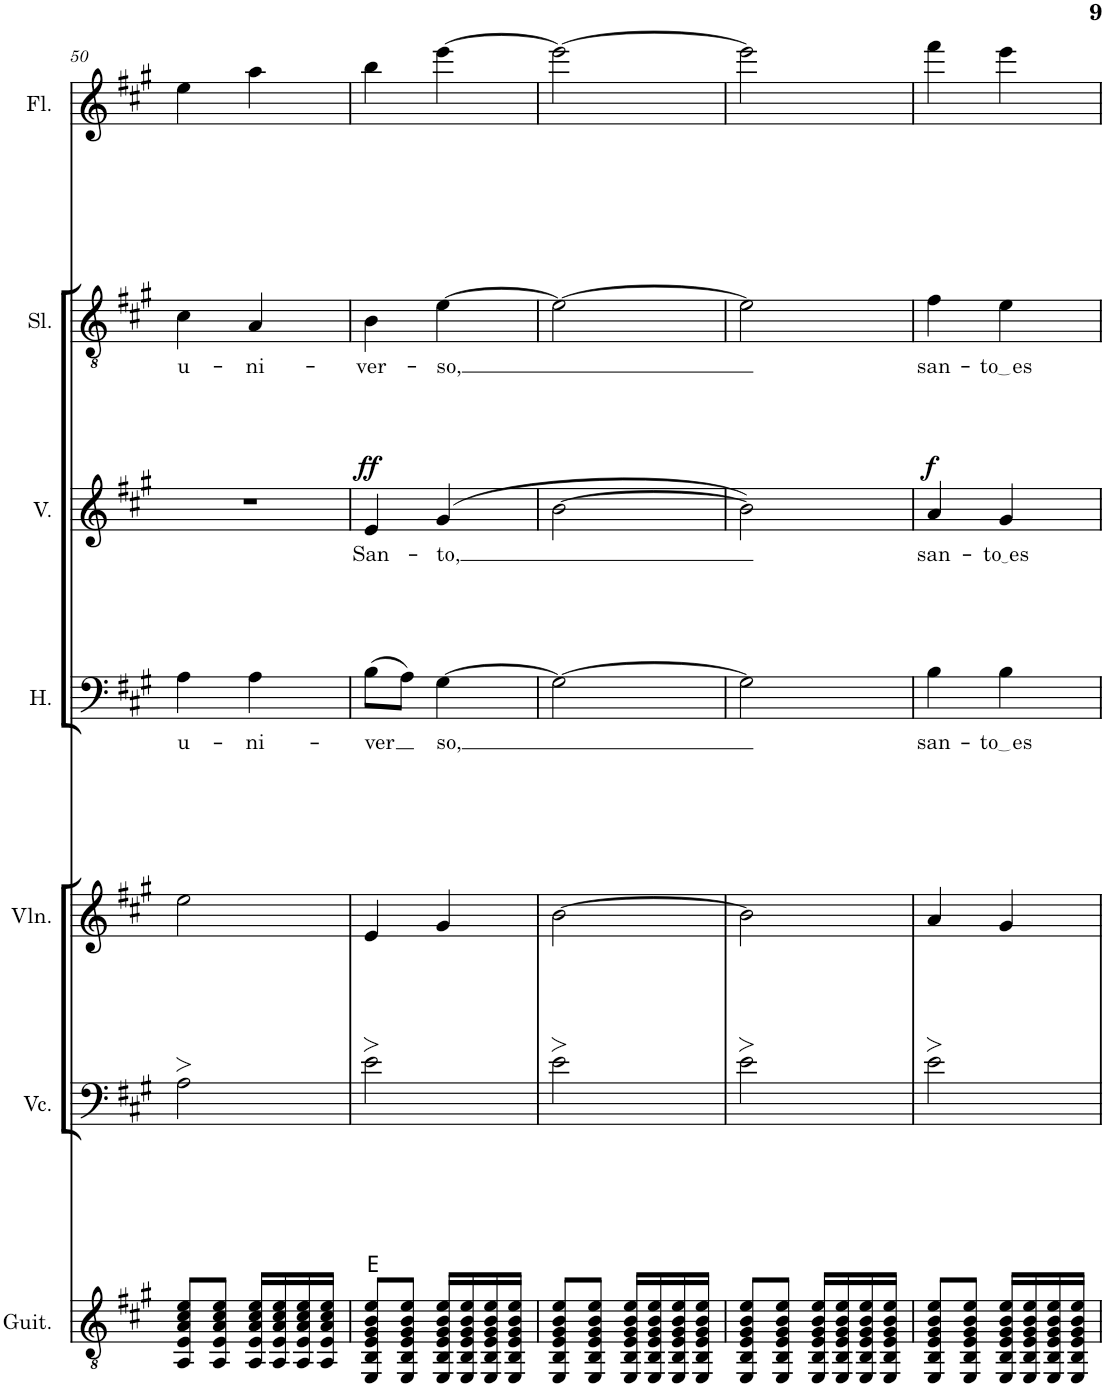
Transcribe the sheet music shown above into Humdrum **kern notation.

**kern	**harte	**kern	**kern	**kern	**text	**kern	**text	**dynam	**kern	**text	**kern
*part7	*part7	*part6	*part5	*part4	*part4	*part3	*part3	*part3	*part2	*part2	*part1
*staff7	*	*staff6	*staff5	*staff4	*staff4	*staff3	*staff3	*staff3	*staff2	*staff2	*staff1
*I"Guitarra clásica	*	*I"Violonchelo	*I"Violín	*I"Hombres	*	*I"Mujeres	*	*	*I"Solista	*	*I"Flauta
*I'Guit.	*	*I'Vc.	*I'Vln.	*I'H.	*	*	*	*	*I'Sl.	*	*I'Fl.
!!LO:PB:g=z
*clefGv2	*	*clefF4	*clefG2	*clefF4	*	*clefG2	*	*	*clefGv2	*	*clefG2
*	*	*	*	*	*	*	*	*	*Trd4c7	*	*
*k[f#c#g#]	*	*k[f#c#g#]	*k[f#c#g#]	*k[f#c#g#]	*	*k[f#c#g#]	*	*	*k[f#c#g#]	*	*k[f#c#g#]
*M2/4	*	*M2/4	*M2/4	*M2/4	*	*M2/4	*	*	*M2/4	*	*M2/4
=50	=50	=50	=50	=50	=50	=50	=50	=50	=50	=50	=50
!	!	!	!	!	!LO:LY:b	!	!	!	!	!LO:LY:b	!
8AA/ 8E/ 8A/ 8c#/ 8e/L	.	2A>\	2ee\	4A\	u-	2r	.	.	4c#\	u-	4ee\
8AA/ 8E/ 8A/ 8c#/ 8e/J	.	.	.	.	.	.	.	.	.	.	.
!	!	!	!	!	!LO:LY:b	!	!	!	!	!LO:LY:b	!
16AA/ 16E/ 16A/ 16c#/ 16e/LL	.	.	.	4A\	-ni-	.	.	.	4A/	-ni-	4aa\
16AA/ 16E/ 16A/ 16c#/ 16e/	.	.	.	.	.	.	.	.	.	.	.
16AA/ 16E/ 16A/ 16c#/ 16e/	.	.	.	.	.	.	.	.	.	.	.
16AA/ 16E/ 16A/ 16c#/ 16e/JJ	.	.	.	.	.	.	.	.	.	.	.
=51	=51	=51	=51	=51	=51	=51	=51	=51	=51	=51	=51
!	!	!	!	!	!LO:LY:b	!	!LO:LY:b	!LO:DY:a	!	!LO:LY:b	!
8EE/ 8BB/ 8E/ 8G#/ 8B/ 8e/L	E:maj	2e>\	4e/	(8B\L	-ver	4e/	San-	ff	4B\	-ver-	4bb\
8EE/ 8BB/ 8E/ 8G#/ 8B/ 8e/J	.	.	.	8A\J)	.	.	.	.	.	.	.
!	!	!	!	!	!LO:LY:b	!	!LO:LY:b	!	!	!LO:LY:b	!
16EE/ 16BB/ 16E/ 16G#/ 16B/ 16e/LL	.	.	4g#/	[4G#\	so,	(4g#/	-to,	.	[4e\	-so,	[4eee\
16EE/ 16BB/ 16E/ 16G#/ 16B/ 16e/	.	.	.	.	.	.	.	.	.	.	.
16EE/ 16BB/ 16E/ 16G#/ 16B/ 16e/	.	.	.	.	.	.	.	.	.	.	.
16EE/ 16BB/ 16E/ 16G#/ 16B/ 16e/JJ	.	.	.	.	.	.	.	.	.	.	.
=52	=52	=52	=52	=52	=52	=52	=52	=52	=52	=52	=52
8EE/ 8BB/ 8E/ 8G#/ 8B/ 8e/L	.	2e>\	[2b\	2G#\_	.	[2b\	.	.	2e\_	.	2eee\_
8EE/ 8BB/ 8E/ 8G#/ 8B/ 8e/J	.	.	.	.	.	.	.	.	.	.	.
16EE/ 16BB/ 16E/ 16G#/ 16B/ 16e/LL	.	.	.	.	.	.	.	.	.	.	.
16EE/ 16BB/ 16E/ 16G#/ 16B/ 16e/	.	.	.	.	.	.	.	.	.	.	.
16EE/ 16BB/ 16E/ 16G#/ 16B/ 16e/	.	.	.	.	.	.	.	.	.	.	.
16EE/ 16BB/ 16E/ 16G#/ 16B/ 16e/JJ	.	.	.	.	.	.	.	.	.	.	.
=53	=53	=53	=53	=53	=53	=53	=53	=53	=53	=53	=53
8EE/ 8BB/ 8E/ 8G#/ 8B/ 8e/L	.	2e>\	2b\]	2G#\]	.	2b\])	.	.	2e\]	.	2eee\]
8EE/ 8BB/ 8E/ 8G#/ 8B/ 8e/J	.	.	.	.	.	.	.	.	.	.	.
16EE/ 16BB/ 16E/ 16G#/ 16B/ 16e/LL	.	.	.	.	.	.	.	.	.	.	.
16EE/ 16BB/ 16E/ 16G#/ 16B/ 16e/	.	.	.	.	.	.	.	.	.	.	.
16EE/ 16BB/ 16E/ 16G#/ 16B/ 16e/	.	.	.	.	.	.	.	.	.	.	.
16EE/ 16BB/ 16E/ 16G#/ 16B/ 16e/JJ	.	.	.	.	.	.	.	.	.	.	.
=54	=54	=54	=54	=54	=54	=54	=54	=54	=54	=54	=54
!	!	!	!	!	!LO:LY:b	!	!LO:LY:b	!LO:DY:a	!	!LO:LY:b	!
8EE/ 8BB/ 8E/ 8G#/ 8B/ 8e/L	.	2e>\	4a/	4B\	san-	4a/	san-	f	4f#\	san-	4fff#\
8EE/ 8BB/ 8E/ 8G#/ 8B/ 8e/J	.	.	.	.	.	.	.	.	.	.	.
!	!	!	!	!	!LO:LY:b	!	!LO:LY:b	!	!	!LO:LY:b	!
16EE/ 16BB/ 16E/ 16G#/ 16B/ 16e/LL	.	.	4g#/	4B\	to es	4g#/	to es	.	4e\	to es	4eee\
16EE/ 16BB/ 16E/ 16G#/ 16B/ 16e/	.	.	.	.	.	.	.	.	.	.	.
16EE/ 16BB/ 16E/ 16G#/ 16B/ 16e/	.	.	.	.	.	.	.	.	.	.	.
16EE/ 16BB/ 16E/ 16G#/ 16B/ 16e/JJ	.	.	.	.	.	.	.	.	.	.	.
=	=	=	=	=	=	=	=	=	=	=	=
*-	*-	*-	*-	*-	*-	*-	*-	*-	*-	*-	*-
